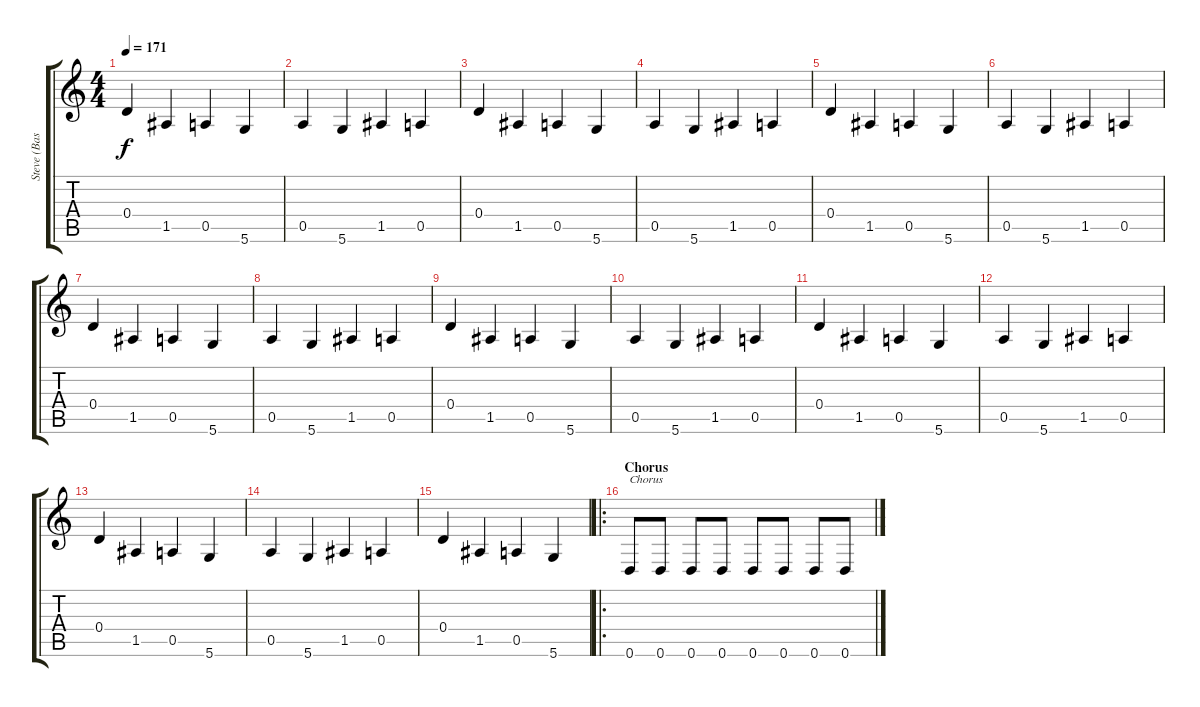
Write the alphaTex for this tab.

\track ("Steve (Bass)" "Steve (Bas") {instrument acousticbass}
\staff {score tabs}
\tuning (E4 B3 G3 D3 A2 D2) {hide}
\ts (4 4)
\tempo 171
\clef g2
\ks c
0.4.4{dy f} 1.5.4 0.5.4 5.6.4 |
0.5.4 5.6.4 1.5.4 0.5.4 |
0.4.4 1.5.4 0.5.4 5.6.4 |
0.5.4 5.6.4 1.5.4 0.5.4 |
0.4.4 1.5.4 0.5.4 5.6.4 |
0.5.4 5.6.4 1.5.4 0.5.4 |
0.4.4 1.5.4 0.5.4 5.6.4 |
0.5.4 5.6.4 1.5.4 0.5.4 |
0.4.4 1.5.4 0.5.4 5.6.4 |
0.5.4 5.6.4 1.5.4 0.5.4 |
0.4.4 1.5.4 0.5.4 5.6.4 |
0.5.4 5.6.4 1.5.4 0.5.4 |
0.4.4 1.5.4 0.5.4 5.6.4 |
0.5.4 5.6.4 1.5.4 0.5.4 |
0.4.4 1.5.4 0.5.4 5.6.4 |
\ro
\section ("" "Chorus")
0.6.8{txt "Chorus"} 0.6.8 0.6.8 0.6.8 0.6.8 0.6.8 0.6.8 0.6.8
